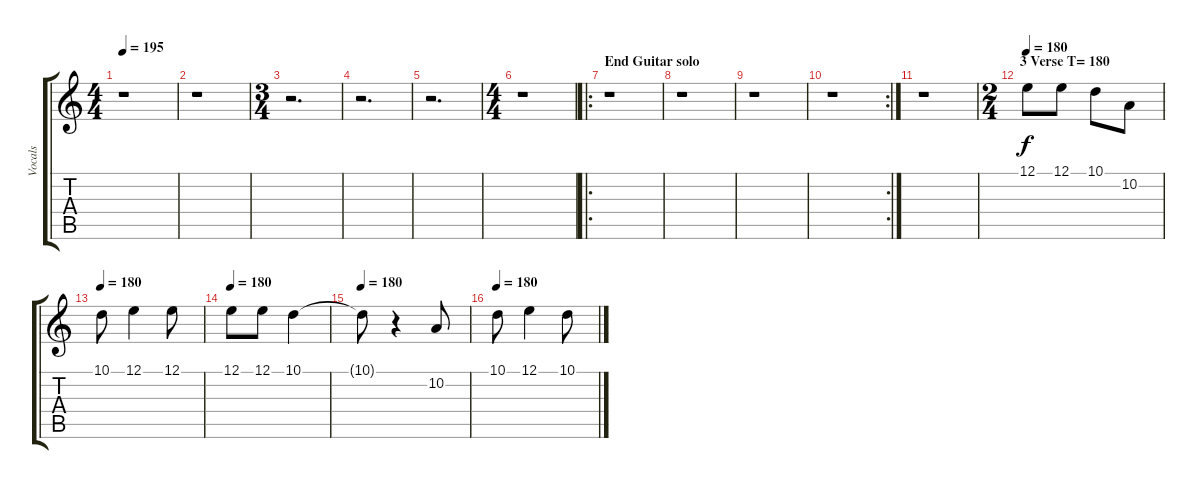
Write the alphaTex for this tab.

\track ("Vocals" "Vocals") {instrument lead1square}
\staff {score tabs}
\tuning (E4 B3 G3 D3 A2 E2) {hide}
\ts (4 4)
\tempo 195
\clef g2
\ks c
r.1{dy f} |
r.1 |
\ts (3 4)
r.2{d} |
r.2{d} |
r.2{d} |
\ts (4 4)
r.1 |
\ro
\section ("" "End Guitar solo")
r.1 |
r.1 |
r.1 |
\rc 2
r.1 |
r.1 |
\ts (2 4)
\section ("" "3 Verse T= 180")
\tempo 180
12.1.8 12.1.8 10.1.8 10.2.8 |
\tempo 180
10.1.8 12.1.4 12.1.8 |
\tempo 180
12.1.8 12.1.8 10.1.4 |
\tempo 180
10.1{t}.8 r.4 10.2.8 |
\tempo 180
10.1.8 12.1.4 10.1.8
